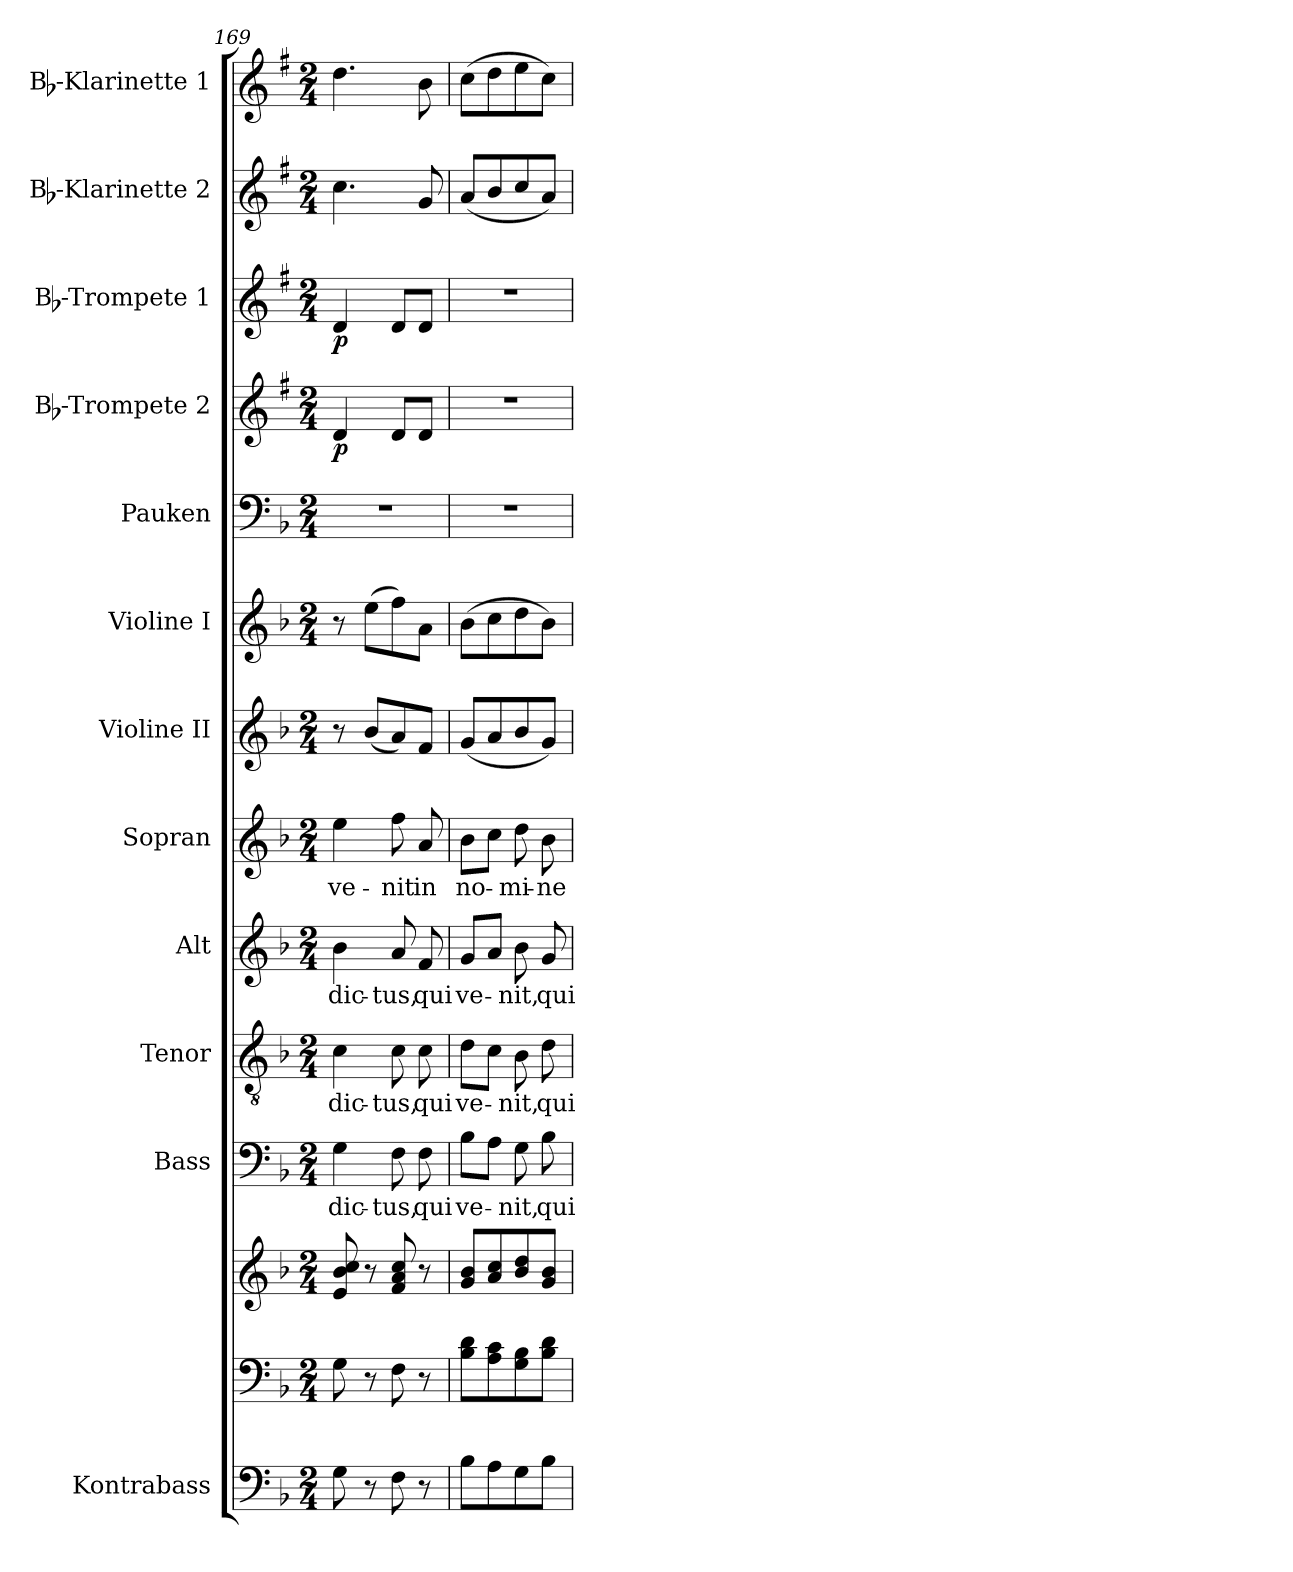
**kern	**kern	**kern	**kern	**text	**kern	**text	**kern	**text	**kern	**text	**kern	**kern	**kern	**kern	**dynam	**kern	**dynam	**kern	**kern
*part13	*part12	*part12	*part11	*part11	*part10	*part10	*part9	*part9	*part8	*part8	*part7	*part6	*part5	*part4	*part4	*part3	*part3	*part2	*part1
*staff14	*staff13	*staff12	*staff11	*staff11	*staff10	*staff10	*staff9	*staff9	*staff8	*staff8	*staff7	*staff6	*staff5	*staff4	*staff4	*staff3	*staff3	*staff2	*staff1
*I"Kontrabass	*	*	*I"Bass	*	*I"Tenor	*	*I"Alt	*	*I"Sopran	*	*I"Violine II	*I"Violine I	*I"Pauken	*I"Bb-Trompete 2	*	*I"Bb-Trompete 1	*	*I"Bb-Klarinette 2	*I"Bb-Klarinette 1
*I'Kb.	*	*	*I'B.	*	*I'T.	*	*I'A.	*	*I'S.	*	*I'Vl. II	*I'Vl. I	*I'Pk.	*I'Bb Trp. 2	*	*I'Bb Trp. 1	*	*I'Bb Kl. 2	*I'Bb Kl. 1
*clefF4	*clefF4	*clefG2	*clefF4	*	*clefGv2	*	*clefG2	*	*clefG2	*	*clefG2	*clefG2	*clefF4	*clefG2	*	*clefG2	*	*clefG2	*clefG2
*ITrd7c12	*	*	*	*	*	*	*	*	*	*	*	*	*	*ITrd1c2	*	*ITrd1c2	*	*ITrd1c2	*ITrd1c2
*k[b-]	*k[b-]	*k[b-]	*k[b-]	*	*k[b-]	*	*k[b-]	*	*k[b-]	*	*k[b-]	*k[b-]	*k[b-]	*k[b-]	*	*k[b-]	*	*k[b-]	*k[b-]
*F:	*F:	*F:	*F:	*	*F:	*	*F:	*	*F:	*	*F:	*F:	*F:	*F:	*	*F:	*	*F:	*F:
*M2/4	*M2/4	*M2/4	*M2/4	*	*M2/4	*	*M2/4	*	*M2/4	*	*M2/4	*M2/4	*M2/4	*M2/4	*	*M2/4	*	*M2/4	*M2/4
=169	=169	=169	=169	=169	=169	=169	=169	=169	=169	=169	=169	=169	=169	=169	=169	=169	=169	=169	=169
!	!	!	!	!LO:LY:b	!	!LO:LY:b	!	!LO:LY:b	!	!LO:LY:b	!	!	!	!	!LO:DY:b	!	!LO:DY:b	!	!
8GG\	8G\	8e/ 8b-/ 8cc/	4G\	-dic-	4c\	-dic-	4b-\	-dic-	4ee\	ve-	8r	8r	2r	4c/	p	4c/	p	4.b-\	4.cc\
8r	8r	8r	.	.	.	.	.	.	.	.	(<8b-/L	(>8ee\L	.	.	.	.	.	.	.
!	!	!	!	!LO:LY:b	!	!LO:LY:b	!	!LO:LY:b	!	!LO:LY:b	!	!	!	!	!	!	!	!	!
8FF\	8F\	8f/ 8a/ 8cc/	8F\	-tus,	8c\	-tus,	8a/	-tus,	8ff\	-nit	8a/)	8ff\)	.	8c/L	.	8c/L	.	.	.
!	!	!	!	!LO:LY:b	!	!LO:LY:b	!	!LO:LY:b	!	!LO:LY:b	!	!	!	!	!	!	!	!	!
8r	8r	8r	8F\	qui	8c\	qui	8f/	qui	8a/	in	8f/J	8a\J	.	8c/J	.	8c/J	.	8f/	8a\
=170	=170	=170	=170	=170	=170	=170	=170	=170	=170	=170	=170	=170	=170	=170	=170	=170	=170	=170	=170
!	!	!	!	!LO:LY:b	!	!LO:LY:b	!	!LO:LY:b	!	!LO:LY:b	!	!	!	!	!	!	!	!	!
8BB-\L	8B-\ 8d\L	8g/ 8b-/L	8B-\L	ve-	8d\L	ve-	8g/L	ve-	8b-\L	no-	(<8g/L	(>8b-\L	2r	2r	.	2r	.	(<8g/L	(>8b-\L
8AA\	8A\ 8c\	8a/ 8cc/	8A\J	.	8c\J	.	8a/J	.	8cc\J	.	8a/	8cc\	.	.	.	.	.	8a/	8cc\
!	!	!	!	!LO:LY:b	!	!LO:LY:b	!	!LO:LY:b	!	!LO:LY:b	!	!	!	!	!	!	!	!	!
8GG\	8G\ 8B-\	8b-/ 8dd/	8G\	-nit,	8B-\	-nit,	8b-\	-nit,	8dd\	-mi-	8b-/	8dd\	.	.	.	.	.	8b-/	8dd\
!	!	!	!	!LO:LY:b	!	!LO:LY:b	!	!LO:LY:b	!	!LO:LY:b	!	!	!	!	!	!	!	!	!
8BB-\J	8B-\ 8d\J	8g/ 8b-/J	8B-\	qui	8d\	qui	8g/	qui	8b-\	-ne	8g/J)	8b-\J)	.	.	.	.	.	8g/J)	8b-\J)
=	=	=	=	=	=	=	=	=	=	=	=	=	=	=	=	=	=	=	=
*-	*-	*-	*-	*-	*-	*-	*-	*-	*-	*-	*-	*-	*-	*-	*-	*-	*-	*-	*-
